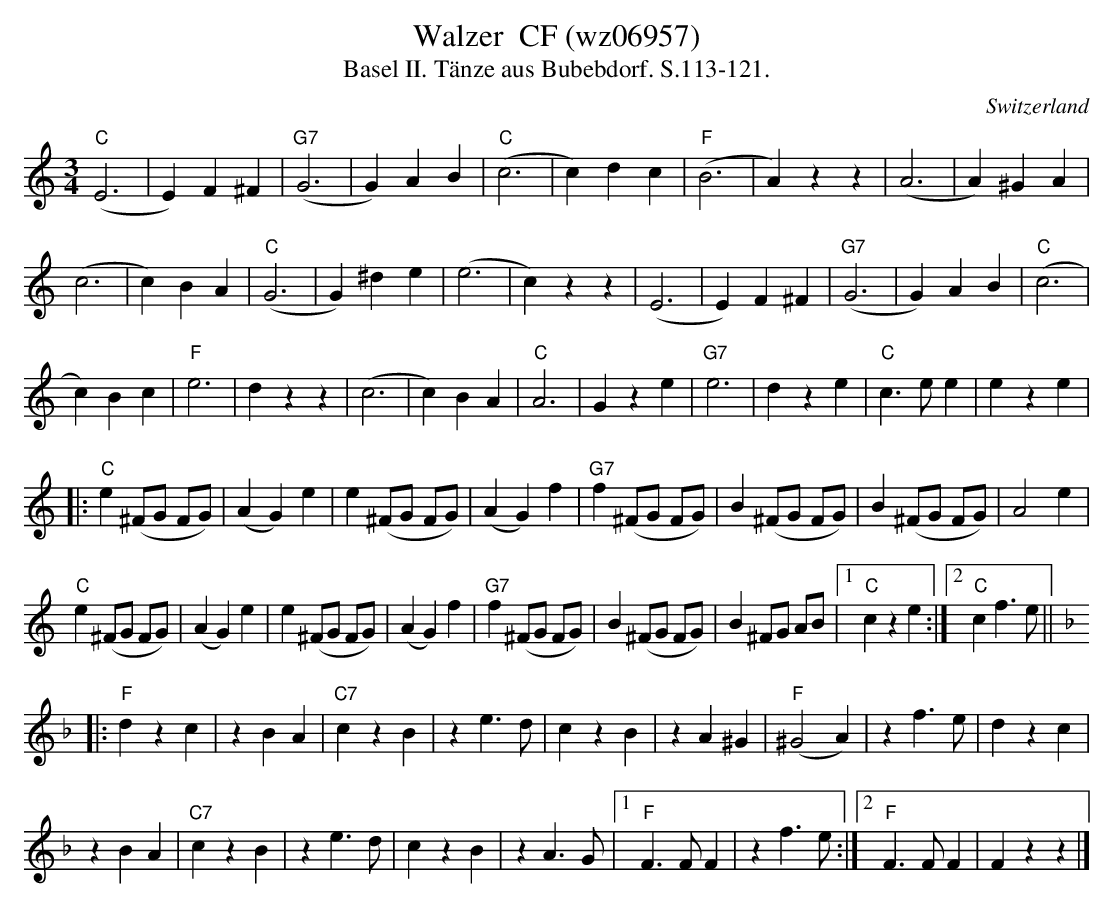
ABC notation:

X:1
T:Walzer  CF (wz06957)
T: Basel II. Tänze aus Bubebdorf. S.113-121.
M:3/4
L:1/4
O:Switzerland
K:C major
("C"E3 | E) F^F | ("G7"G3 | G)AB | ("C"c3 | c) dc | ("F"B3 |A)z z | (A3 | A)^GA |
(c3 | c)BA | ("C"G3 | G)^de |  (e3 | c)zz | (E3 | E) F^F | ("G7"G3 | G)AB | ("C"c3 |
c)Bc | "F"e3 | dzz | (c3 | c)BA | "C"A3 | Gze | "G7"e3 | dze | "C"c>ee | eze |
|: "C"e (^F/G/ F/G/) | (AG)e | e(^F/G/ F/G/) | (AG)f | "G7"f(^F/G/ F/G/) | B(^F/G/ F/G/) | B(^F/G/ F/G/) | A2e |
"C"e (^F/G/ F/G/) | (AG)e | e(^F/G/ F/G/) | (AG)f | "G7"f(^F/G/ F/G/) | B(^F/G/ F/G/) | B^F/G/ A/B/ |1 "C"cze :|2 "C"cf>e || [K:F]
|: "F"dzc | zBA | "C7"czB | ze>d | czB | zA^G | ("F"^G2A) | zf>e | dzc |
zBA | "C7"czB | ze>d | czB | zA>G |1 "F"F>FF | zf>e :|2 "F"F>F F | Fzz |]
